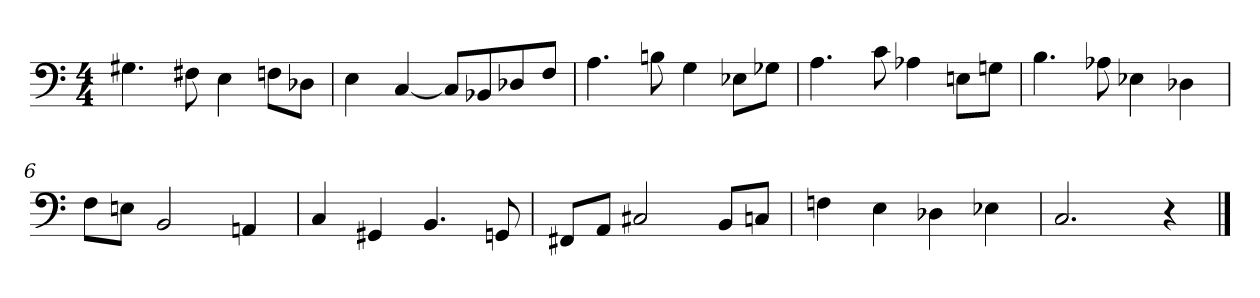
**kern
*part1
*staff1
*clefF4
*k[]
*M4/4
=1
4.G#X\
8F#X\
4E\
8Fn\L
8D-X\J
=2
4E\
[4C/
8C/L]
8BB-X/
8D-X/
8F/J
=3
4.A\
8Bn\
4G\
8E-X\L
8G-X\J
=4
4.A\
8c\
4A-X\
8En\L
8Gn\J
=5
4.B\
8A-X\
4E-X\
4D-X\
=6
8F\L
8En\J
2BB/
4AAn/
=7
4C/
4GG#X/
4.BB/
8GGn/
=8
8FF#X/L
8AA/J
2C#X/
8BB/L
8Cn/J
=9
4Fn\
4E\
4D-X\
4E-X\
=10
2.C/
4r
==
*-
